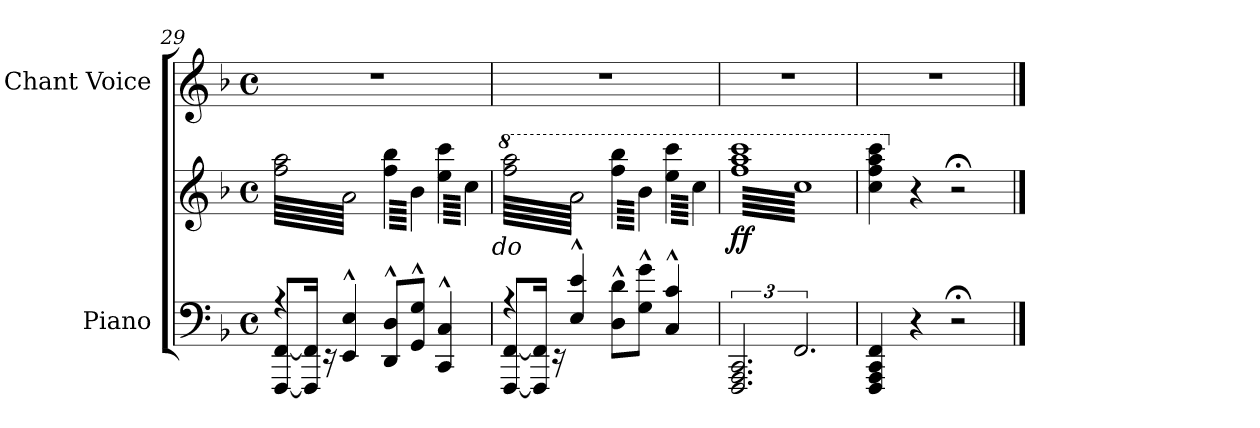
**kern	**kern	**dynam	**kern
*part2	*part2	*part2	*part1
*staff3	*staff2	*staff2/3	*staff1
*I"Piano	*	*	*I"Chant Voice
*I'Pno	*	*	*
!!LO:LB:g=z
*clefF4	*clefG2	*	*clefG2
*k[b-]	*k[b-]	*	*k[b-]
*M4/4	*M4/4	*	*M4/4
*met(c)	*met(c)	*	*met(c)
=29	=29	=29	=29
*^	*	*	*
*	*	*tremolo	*	*
4r	[<8FFF/ [8FF/L	(64ff\ 64aa\LLLL	.	1r
.	.	64a\)	.	.
.	.	64ff\ 64aa\	.	.
.	.	64a\)	.	.
.	.	64ff\ 64aa\	.	.
.	.	64a\)	.	.
.	.	64ff\ 64aa\	.	.
.	.	64a\)	.	.
.	16FFF/] 16FF/]Jk	64ff\ 64aa\	.	.
.	.	64a\)	.	.
.	.	64ff\ 64aa\	.	.
.	.	64a\)	.	.
.	16r	64ff\ 64aa\	.	.
.	.	64a\)	.	.
.	.	64ff\ 64aa\	.	.
.	.	64a\)	.	.
4EE/^^ 4E/^^	2.ryy	64ff\ 64aa\	.	.
.	.	64a\)	.	.
.	.	64ff\ 64aa\	.	.
.	.	64a\)	.	.
.	.	64ff\ 64aa\	.	.
.	.	64a\)	.	.
.	.	64ff\ 64aa\	.	.
.	.	64a\)	.	.
.	.	64ff\ 64aa\	.	.
.	.	64a\)	.	.
.	.	64ff\ 64aa\	.	.
.	.	64a\)	.	.
.	.	64ff\ 64aa\	.	.
.	.	64a\)	.	.
.	.	64ff\ 64aa\	.	.
.	.	64a\)JJJJ	.	.
8DD/^^ 8D/^^L	.	(64ff\ 64bb-\LLLL	.	.
.	.	64b-\)	.	.
.	.	64ff\ 64bb-\	.	.
.	.	64b-\)	.	.
.	.	64ff\ 64bb-\	.	.
.	.	64b-\)	.	.
.	.	64ff\ 64bb-\	.	.
.	.	64b-\)	.	.
8GG/^^ 8G/^^J	.	64ff\ 64bb-\	.	.
.	.	64b-\)	.	.
.	.	64ff\ 64bb-\	.	.
.	.	64b-\)	.	.
.	.	64ff\ 64bb-\	.	.
.	.	64b-\)	.	.
.	.	64ff\ 64bb-\	.	.
.	.	64b-\)JJJJ	.	.
4CC/^^ 4C/^^	.	(64ee\ 64ccc\LLLL	.	.
.	.	64cc\)	.	.
.	.	64ee\ 64ccc\	.	.
.	.	64cc\)	.	.
.	.	64ee\ 64ccc\	.	.
.	.	64cc\)	.	.
.	.	64ee\ 64ccc\	.	.
.	.	64cc\)	.	.
.	.	64ee\ 64ccc\	.	.
.	.	64cc\)	.	.
.	.	64ee\ 64ccc\	.	.
.	.	64cc\)	.	.
.	.	64ee\ 64ccc\	.	.
.	.	64cc\)	.	.
.	.	64ee\ 64ccc\	.	.
.	.	64cc\)JJJJ	.	.
!	!	!LO:TX:b:i:t=do	!	!
=30	=30	=30	=30	=30
*	*	*8va	*	*
4r	[<8FFF/ [8FF/L	(64fff\ 64aaa\LLLL	.	1r
.	.	64aa\)	.	.
.	.	64fff\ 64aaa\	.	.
.	.	64aa\)	.	.
.	.	64fff\ 64aaa\	.	.
.	.	64aa\)	.	.
.	.	64fff\ 64aaa\	.	.
.	.	64aa\)	.	.
.	16FFF/] 16FF/]Jk	64fff\ 64aaa\	.	.
.	.	64aa\)	.	.
.	.	64fff\ 64aaa\	.	.
.	.	64aa\)	.	.
.	16r	64fff\ 64aaa\	.	.
.	.	64aa\)	.	.
.	.	64fff\ 64aaa\	.	.
.	.	64aa\)	.	.
4E/^^ 4e/^^	2.ryy	64fff\ 64aaa\	.	.
.	.	64aa\)	.	.
.	.	64fff\ 64aaa\	.	.
.	.	64aa\)	.	.
.	.	64fff\ 64aaa\	.	.
.	.	64aa\)	.	.
.	.	64fff\ 64aaa\	.	.
.	.	64aa\)	.	.
.	.	64fff\ 64aaa\	.	.
.	.	64aa\)	.	.
.	.	64fff\ 64aaa\	.	.
.	.	64aa\)	.	.
.	.	64fff\ 64aaa\	.	.
.	.	64aa\)	.	.
.	.	64fff\ 64aaa\	.	.
.	.	64aa\)JJJJ	.	.
8D\^^ 8d\^^L	.	(64fff\ 64bbb-\LLLL	.	.
.	.	64bb-\)	.	.
.	.	64fff\ 64bbb-\	.	.
.	.	64bb-\)	.	.
.	.	64fff\ 64bbb-\	.	.
.	.	64bb-\)	.	.
.	.	64fff\ 64bbb-\	.	.
.	.	64bb-\)	.	.
8G\^^ 8g\^^J	.	64fff\ 64bbb-\	.	.
.	.	64bb-\)	.	.
.	.	64fff\ 64bbb-\	.	.
.	.	64bb-\)	.	.
.	.	64fff\ 64bbb-\	.	.
.	.	64bb-\)	.	.
.	.	64fff\ 64bbb-\	.	.
.	.	64bb-\)JJJJ	.	.
4C/^^ 4c/^^	.	(64eee\ 64cccc\LLLL	.	.
.	.	64ccc\)	.	.
.	.	64eee\ 64cccc\	.	.
.	.	64ccc\)	.	.
.	.	64eee\ 64cccc\	.	.
.	.	64ccc\)	.	.
.	.	64eee\ 64cccc\	.	.
.	.	64ccc\)	.	.
.	.	64eee\ 64cccc\	.	.
.	.	64ccc\)	.	.
.	.	64eee\ 64cccc\	.	.
.	.	64ccc\)	.	.
.	.	64eee\ 64cccc\	.	.
.	.	64ccc\)	.	.
.	.	64eee\ 64cccc\	.	.
.	.	64ccc\)JJJJ	.	.
*v	*v	*	*	*
=31	=31	=31	=31
!	!	!LO:DY:b	!
3.FFF 3.AAA 3.CC	(64fff 64aaa 64ccccLLLL	ff	1r
.	64ccc)	.	.
.	64fff 64aaa 64cccc	.	.
.	64ccc)	.	.
.	64fff 64aaa 64cccc	.	.
.	64ccc)	.	.
.	64fff 64aaa 64cccc	.	.
.	64ccc)	.	.
.	64fff 64aaa 64cccc	.	.
.	64ccc)	.	.
.	64fff 64aaa 64cccc	.	.
.	64ccc)	.	.
.	64fff 64aaa 64cccc	.	.
.	64ccc)	.	.
.	64fff 64aaa 64cccc	.	.
.	64ccc)	.	.
.	64fff 64aaa 64cccc	.	.
.	64ccc)	.	.
.	64fff 64aaa 64cccc	.	.
.	64ccc)	.	.
.	64fff 64aaa 64cccc	.	.
.	64ccc)	.	.
.	64fff 64aaa 64cccc	.	.
.	64ccc)	.	.
.	64fff 64aaa 64cccc	.	.
.	64ccc)	.	.
.	64fff 64aaa 64cccc	.	.
.	64ccc)	.	.
.	64fff 64aaa 64cccc	.	.
.	64ccc)	.	.
.	64fff 64aaa 64cccc	.	.
.	64ccc)	.	.
3.FF	64fff 64aaa 64cccc	.	.
.	64ccc)	.	.
.	64fff 64aaa 64cccc	.	.
.	64ccc)	.	.
.	64fff 64aaa 64cccc	.	.
.	64ccc)	.	.
.	64fff 64aaa 64cccc	.	.
.	64ccc)	.	.
.	64fff 64aaa 64cccc	.	.
.	64ccc)	.	.
.	64fff 64aaa 64cccc	.	.
.	64ccc)	.	.
.	64fff 64aaa 64cccc	.	.
.	64ccc)	.	.
.	64fff 64aaa 64cccc	.	.
.	64ccc)	.	.
.	64fff 64aaa 64cccc	.	.
.	64ccc)	.	.
.	64fff 64aaa 64cccc	.	.
.	64ccc)	.	.
.	64fff 64aaa 64cccc	.	.
.	64ccc)	.	.
.	64fff 64aaa 64cccc	.	.
.	64ccc)	.	.
.	64fff 64aaa 64cccc	.	.
.	64ccc)	.	.
.	64fff 64aaa 64cccc	.	.
.	64ccc)	.	.
.	64fff 64aaa 64cccc	.	.
.	64ccc)	.	.
.	64fff 64aaa 64cccc	.	.
.	64ccc)JJJJ	.	.
*	*Xtremolo	*	*
=32	=32	=32	=32
4FFF/ 4AAA/ 4CC/ 4FF/	4ccc\ 4fff\ 4aaa\ 4cccc\	.	1r
.	.	.	.
.	.	.	.
.	.	.	.
.	.	.	.
.	.	.	.
.	.	.	.
.	.	.	.
.	.	.	.
.	.	.	.
.	.	.	.
.	.	.	.
.	.	.	.
.	.	.	.
.	.	.	.
.	.	.	.
*	*X8va	*	*
4r	4r	.	.
.	.	.	.
.	.	.	.
.	.	.	.
.	.	.	.
.	.	.	.
.	.	.	.
.	.	.	.
.	.	.	.
.	.	.	.
.	.	.	.
.	.	.	.
.	.	.	.
.	.	.	.
.	.	.	.
.	.	.	.
2r;<	2r;<	.	.
==	==	==	==
*-	*-	*-	*-
